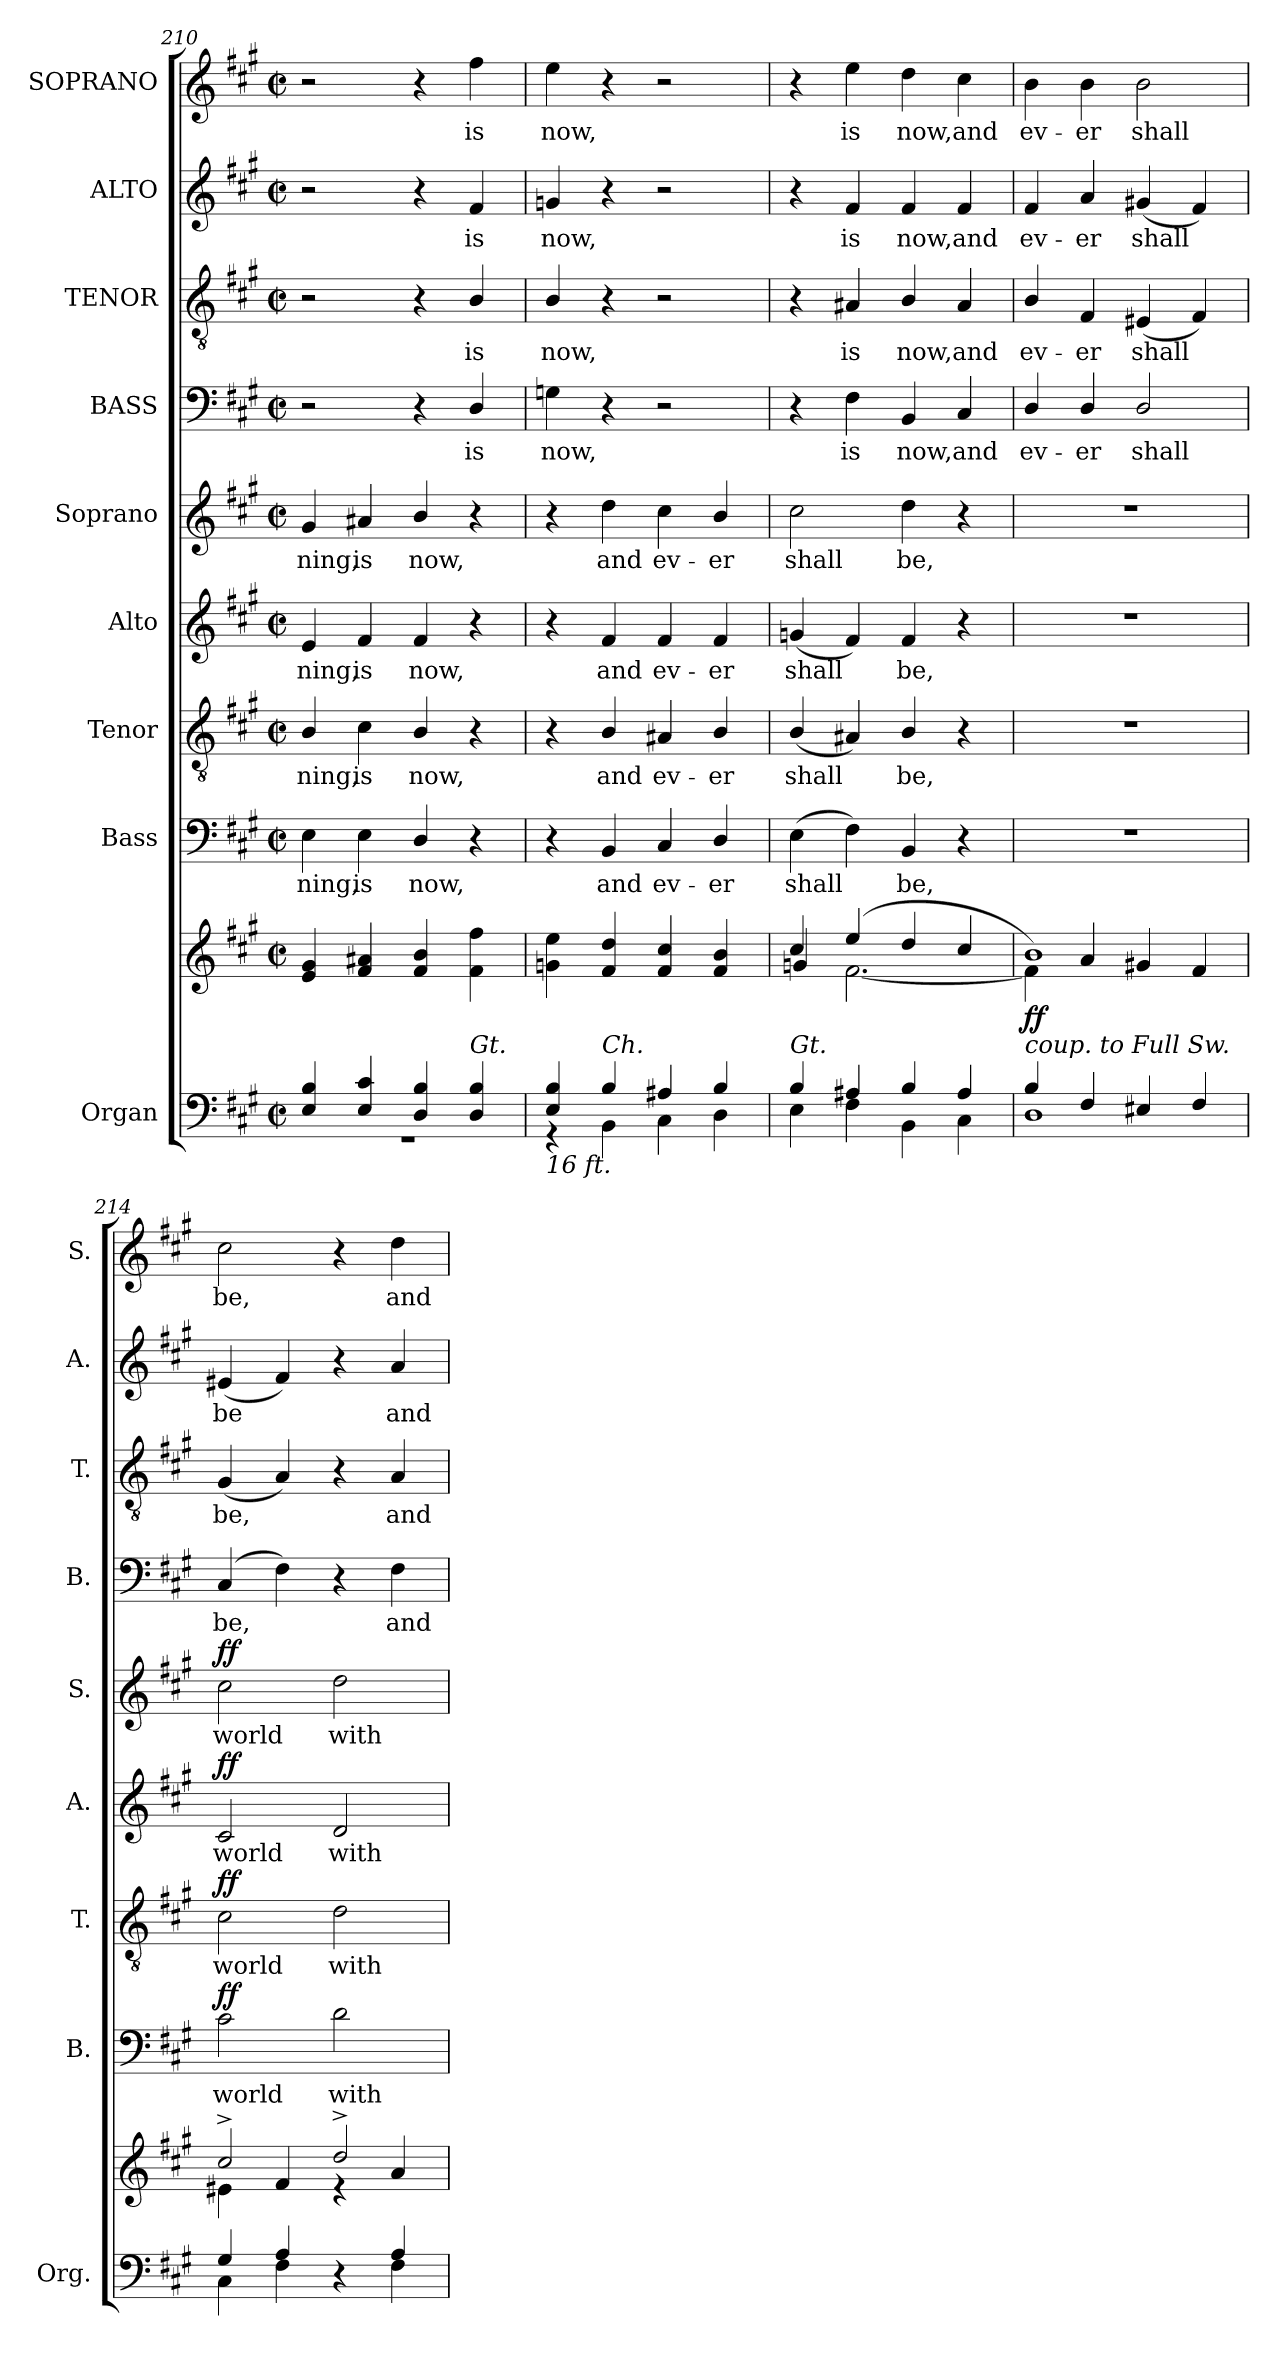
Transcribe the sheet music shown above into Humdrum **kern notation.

**kern	**kern	**dynam	**kern	**text	**dynam	**kern	**text	**dynam	**kern	**text	**dynam	**kern	**text	**dynam	**kern	**text	**kern	**text	**kern	**text	**kern	**text
*part9	*part9	*part9	*part8	*part8	*part8	*part7	*part7	*part7	*part6	*part6	*part6	*part5	*part5	*part5	*part4	*part4	*part3	*part3	*part2	*part2	*part1	*part1
*staff10	*staff9	*staff9/10	*staff8	*staff8	*staff8	*staff7	*staff7	*staff7	*staff6	*staff6	*staff6	*staff5	*staff5	*staff5	*staff4	*staff4	*staff3	*staff3	*staff2	*staff2	*staff1	*staff1
*I"Organ	*	*	*I"Bass	*	*	*I"Tenor	*	*	*I"Alto	*	*	*I"Soprano	*	*	*I"BASS	*	*I"TENOR	*	*I"ALTO	*	*I"SOPRANO	*
*I'Org.	*	*	*I'B.	*	*	*I'T.	*	*	*I'A.	*	*	*I'S.	*	*	*I'B.	*	*I'T.	*	*I'A.	*	*I'S.	*
*clefF4	*clefG2	*	*clefF4	*	*	*clefGv2	*	*	*clefG2	*	*	*clefG2	*	*	*clefF4	*	*clefGv2	*	*clefG2	*	*clefG2	*
*	*	*	*	*	*	*ITrd7c12	*	*	*	*	*	*	*	*	*	*	*ITrd7c12	*	*	*	*	*
*k[f#c#g#]	*k[f#c#g#]	*	*k[f#c#g#]	*	*	*k[f#c#g#]	*	*	*k[f#c#g#]	*	*	*k[f#c#g#]	*	*	*k[f#c#g#]	*	*k[f#c#g#]	*	*k[f#c#g#]	*	*k[f#c#g#]	*
*A:	*A:	*	*A:	*	*	*A:	*	*	*A:	*	*	*A:	*	*	*A:	*	*A:	*	*A:	*	*A:	*
*M2/2	*M2/2	*	*M2/2	*	*	*M2/2	*	*	*M2/2	*	*	*M2/2	*	*	*M2/2	*	*M2/2	*	*M2/2	*	*M2/2	*
*met(c|)	*met(c|)	*	*met(c|)	*	*	*met(c|)	*	*	*met(c|)	*	*	*met(c|)	*	*	*met(c|)	*	*met(c|)	*	*met(c|)	*	*met(c|)	*
=210	=210	=210	=210	=210	=210	=210	=210	=210	=210	=210	=210	=210	=210	=210	=210	=210	=210	=210	=210	=210	=210	=210
*^	*	*	*	*	*	*	*	*	*	*	*	*	*	*	*	*	*	*	*	*	*	*
!	!	!	!	!	!LO:LY:b:color=#000000	!	!	!	!	!	!	!	!	!	!	!	!	!	!	!	!	!	!
!	!	!	!	!	!	!	!	!LO:LY:b:color=#000000	!	!	!	!	!	!	!	!	!	!	!	!	!	!	!
!	!	!	!	!	!	!	!	!	!	!	!LO:LY:b:color=#000000	!	!	!	!	!	!	!	!	!	!	!	!
!	!	!	!	!	!	!	!	!	!	!	!	!	!	!LO:LY:b:color=#000000	!	!	!	!	!	!	!	!	!
4Ei/ 4Bi	1r	4ei/ 4g#i	.	4Ei\	-ning,	.	4BBi/	-ning,	.	4ei/	-ning,	.	4g#i/	-ning,	.	2r	.	2r	.	2r	.	2r	.
!	!	!	!	!	!LO:LY:b:color=#000000	!	!	!	!	!	!	!	!	!	!	!	!	!	!	!	!	!	!
!	!	!	!	!	!	!	!	!LO:LY:b:color=#000000	!	!	!	!	!	!	!	!	!	!	!	!	!	!	!
!	!	!	!	!	!	!	!	!	!	!	!LO:LY:b:color=#000000	!	!	!	!	!	!	!	!	!	!	!	!
!	!	!	!	!	!	!	!	!	!	!	!	!	!	!LO:LY:b:color=#000000	!	!	!	!	!	!	!	!	!
4Ei/ 4c#i	.	4f#i/ 4a#Xi	.	4Ei\	is	.	4C#i\	is	.	4f#i/	is	.	4a#Xi/	is	.	.	.	.	.	.	.	.	.
!	!	!	!	!	!LO:LY:b:color=#000000	!	!	!	!	!	!	!	!	!	!	!	!	!	!	!	!	!	!
!	!	!	!	!	!	!	!	!LO:LY:b:color=#000000	!	!	!	!	!	!	!	!	!	!	!	!	!	!	!
!	!	!	!	!	!	!	!	!	!	!	!LO:LY:b:color=#000000	!	!	!	!	!	!	!	!	!	!	!	!
!	!	!	!	!	!	!	!	!	!	!	!	!	!	!LO:LY:b:color=#000000	!	!	!	!	!	!	!	!	!
4Di/ 4Bi	.	4f#i/ 4bi	.	4Di/	now,	.	4BBi/	now,	.	4f#i/	now,	.	4bi/	now,	.	4r	.	4r	.	4r	.	4r	.
!	!	!	!	!	!	!	!	!	!	!	!	!	!	!	!	!	!LO:LY:b:color=#000000	!	!	!	!	!	!
!	!	!	!	!	!	!	!	!	!	!	!	!	!	!	!	!	!	!	!LO:LY:b:color=#000000	!	!	!	!
!	!	!	!	!	!	!	!	!	!	!	!	!	!	!	!	!	!	!	!	!	!LO:LY:b:color=#000000	!	!
!LO:TX:a:i:t=Gt.	!	!	!	!	!	!	!	!	!	!	!	!	!	!	!	!	!	!	!	!	!	!	!
!	!	!	!	!	!	!	!	!	!	!	!	!	!	!	!	!	!	!	!	!	!	!	!LO:LY:b:color=#000000
4Di/ 4Bi	.	4f#i\ 4ff#i	.	4r	.	.	4r	.	.	4r	.	.	4r	.	.	4Di/	is	4BBi/	is	4f#i/	is	4ff#i\	is
=211	=211	=211	=211	=211	=211	=211	=211	=211	=211	=211	=211	=211	=211	=211	=211	=211	=211	=211	=211	=211	=211	=211	=211
!	!	!	!	!	!	!	!	!	!	!	!	!	!	!	!	!	!LO:LY:b:color=#000000	!	!	!	!	!	!
!	!	!	!	!	!	!	!	!	!	!	!	!	!	!	!	!	!	!	!LO:LY:b:color=#000000	!	!	!	!
!	!	!	!	!	!	!	!	!	!	!	!	!	!	!	!	!	!	!	!	!	!LO:LY:b:color=#000000	!	!
!LO:TX:b:i:t=16 ft.	!	!	!	!	!	!	!	!	!	!	!	!	!	!	!	!	!	!	!	!	!	!	!
!	!	!	!	!	!	!	!	!	!	!	!	!	!	!	!	!	!	!	!	!	!	!	!LO:LY:b:color=#000000
4Ei/ 4Bi	4r	4gni\ 4eei	.	4r	.	.	4r	.	.	4r	.	.	4r	.	.	4Gni\	now,	4BBi/	now,	4gni/	now,	4eei\	now,
!	!	!	!	!	!LO:LY:b:color=#000000	!	!	!	!	!	!	!	!	!	!	!	!	!	!	!	!	!	!
!	!	!	!	!	!	!	!	!LO:LY:b:color=#000000	!	!	!	!	!	!	!	!	!	!	!	!	!	!	!
!	!	!	!	!	!	!	!	!	!	!	!LO:LY:b:color=#000000	!	!	!	!	!	!	!	!	!	!	!	!
!LO:TX:a:i:t=Ch.	!	!	!	!	!	!	!	!	!	!	!	!	!	!	!	!	!	!	!	!	!	!	!
!	!	!	!	!	!	!	!	!	!	!	!	!	!	!LO:LY:b:color=#000000	!	!	!	!	!	!	!	!	!
4Bi/	4BBi\	4f#i/ 4ddi	.	4BBi/	and	.	4BBi/	and	.	4f#i/	and	.	4ddi\	and	.	4r	.	4r	.	4r	.	4r	.
!	!	!	!	!	!LO:LY:b:color=#000000	!	!	!	!	!	!	!	!	!	!	!	!	!	!	!	!	!	!
!	!	!	!	!	!	!	!	!LO:LY:b:color=#000000	!	!	!	!	!	!	!	!	!	!	!	!	!	!	!
!	!	!	!	!	!	!	!	!	!	!	!LO:LY:b:color=#000000	!	!	!	!	!	!	!	!	!	!	!	!
!	!	!	!	!	!	!	!	!	!	!	!	!	!	!LO:LY:b:color=#000000	!	!	!	!	!	!	!	!	!
4A#Xi/	4C#i\	4f#i/ 4cc#i	.	4C#i/	ev-	.	4AA#Xi/	ev-	.	4f#i/	ev-	.	4cc#i\	ev-	.	2r	.	2r	.	2r	.	2r	.
!	!	!	!	!	!LO:LY:b:color=#000000	!	!	!	!	!	!	!	!	!	!	!	!	!	!	!	!	!	!
!	!	!	!	!	!	!	!	!LO:LY:b:color=#000000	!	!	!	!	!	!	!	!	!	!	!	!	!	!	!
!	!	!	!	!	!	!	!	!	!	!	!LO:LY:b:color=#000000	!	!	!	!	!	!	!	!	!	!	!	!
!	!	!	!	!	!	!	!	!	!	!	!	!	!	!LO:LY:b:color=#000000	!	!	!	!	!	!	!	!	!
4Bi/	4Di\	4f#i/ 4bi	.	4Di/	-er	.	4BBi/	-er	.	4f#i/	-er	.	4bi/	-er	.	.	.	.	.	.	.	.	.
=212	=212	=212	=212	=212	=212	=212	=212	=212	=212	=212	=212	=212	=212	=212	=212	=212	=212	=212	=212	=212	=212	=212	=212
*	*	*^	*	*	*	*	*	*	*	*	*	*	*	*	*	*	*	*	*	*	*	*	*
!	!	!	!	!	!	!LO:LY:b:color=#000000	!	!	!	!	!	!	!	!	!	!	!	!	!	!	!	!	!	!
!	!	!	!	!	!	!	!	!	!LO:LY:b:color=#000000	!	!	!	!	!	!	!	!	!	!	!	!	!	!	!
!	!	!	!	!	!	!	!	!	!	!	!	!LO:LY:b:color=#000000	!	!	!	!	!	!	!	!	!	!	!	!
!LO:TX:a:i:t=Gt.	!	!	!	!	!	!	!	!	!	!	!	!	!	!	!	!	!	!	!	!	!	!	!	!
!	!	!	!	!	!	!	!	!	!	!	!	!	!	!	!LO:LY:b:color=#000000	!	!	!	!	!	!	!	!	!
4Bi/	4Ei\	4cc#i/	4gni/	.	(4Ei\	shall	.	(4BBi/	shall	.	(4gni/	shall	.	2cc#i\	shall	.	4r	.	4r	.	4r	.	4r	.
!	!	!	!	!	!	!	!	!	!	!	!	!	!	!	!	!	!	!LO:LY:b:color=#000000	!	!	!	!	!	!
!	!	!	!	!	!	!	!	!	!	!	!	!	!	!	!	!	!	!	!	!LO:LY:b:color=#000000	!	!	!	!
!	!	!	!	!	!	!	!	!	!	!	!	!	!	!	!	!	!	!	!	!	!	!LO:LY:b:color=#000000	!	!
!	!	!	!	!	!	!	!	!	!	!	!	!	!	!	!	!	!	!	!	!	!	!	!	!LO:LY:b:color=#000000
4A#Xi/	4F#i\	(4eei/	[2.f#i\	.	4F#i\)	.	.	4AA#Xi/)	.	.	4f#i/)	.	.	.	.	.	4F#i\	is	4AA#Xi/	is	4f#i/	is	4eei\	is
!	!	!	!	!	!	!LO:LY:b:color=#000000	!	!	!	!	!	!	!	!	!	!	!	!	!	!	!	!	!	!
!	!	!	!	!	!	!	!	!	!LO:LY:b:color=#000000	!	!	!	!	!	!	!	!	!	!	!	!	!	!	!
!	!	!	!	!	!	!	!	!	!	!	!	!LO:LY:b:color=#000000	!	!	!	!	!	!	!	!	!	!	!	!
!	!	!	!	!	!	!	!	!	!	!	!	!	!	!	!LO:LY:b:color=#000000	!	!	!	!	!	!	!	!	!
!	!	!	!	!	!	!	!	!	!	!	!	!	!	!	!	!	!	!LO:LY:b:color=#000000	!	!	!	!	!	!
!	!	!	!	!	!	!	!	!	!	!	!	!	!	!	!	!	!	!	!	!LO:LY:b:color=#000000	!	!	!	!
!	!	!	!	!	!	!	!	!	!	!	!	!	!	!	!	!	!	!	!	!	!	!LO:LY:b:color=#000000	!	!
!	!	!	!	!	!	!	!	!	!	!	!	!	!	!	!	!	!	!	!	!	!	!	!	!LO:LY:b:color=#000000
4Bi/	4BBi\	4ddi/	.	.	4BBi/	be,	.	4BBi/	be,	.	4f#i/	be,	.	4ddi\	be,	.	4BBi/	now,	4BBi/	now,	4f#i/	now,	4ddi\	now,
!	!	!	!	!	!	!	!	!	!	!	!	!	!	!	!	!	!	!LO:LY:b:color=#000000	!	!	!	!	!	!
!	!	!	!	!	!	!	!	!	!	!	!	!	!	!	!	!	!	!	!	!LO:LY:b:color=#000000	!	!	!	!
!	!	!	!	!	!	!	!	!	!	!	!	!	!	!	!	!	!	!	!	!	!	!LO:LY:b:color=#000000	!	!
!	!	!	!	!	!	!	!	!	!	!	!	!	!	!	!	!	!	!	!	!	!	!	!	!LO:LY:b:color=#000000
4A#i/	4C#i\	4cc#i/	.	.	4r	.	.	4r	.	.	4r	.	.	4r	.	.	4C#i/	and	4AA#i/	and	4f#i/	and	4cc#i\	and
!!LO:PB:g=z
=213	=213	=213	=213	=213	=213	=213	=213	=213	=213	=213	=213	=213	=213	=213	=213	=213	=213	=213	=213	=213	=213	=213	=213	=213
!	!	!	!	!	!	!	!	!	!	!	!	!	!	!	!	!	!	!LO:LY:b:color=#000000	!	!	!	!	!	!
!	!	!	!	!	!	!	!	!	!	!	!	!	!	!	!	!	!	!	!	!LO:LY:b:color=#000000	!	!	!	!
!	!	!	!	!	!	!	!	!	!	!	!	!	!	!	!	!	!	!	!	!	!	!LO:LY:b:color=#000000	!	!
!LO:TX:a:i:t=coup. to Full Sw.	!	!	!	!	!	!	!	!	!	!	!	!	!	!	!	!	!	!	!	!	!	!	!	!
!	!	!	!	!	!	!	!	!	!	!	!	!	!	!	!	!	!	!	!	!	!	!	!	!LO:LY:b:color=#000000
4Bi/	1Di	1bi)	4f#i\]	ff	1r	.	.	1r	.	.	1r	.	.	1r	.	.	4Di/	ev-	4BBi/	ev-	4f#i/	ev-	4bi\	ev-
!	!	!	!	!	!	!	!	!	!	!	!	!	!	!	!	!	!	!LO:LY:b:color=#000000	!	!	!	!	!	!
!	!	!	!	!	!	!	!	!	!	!	!	!	!	!	!	!	!	!	!	!LO:LY:b:color=#000000	!	!	!	!
!	!	!	!	!	!	!	!	!	!	!	!	!	!	!	!	!	!	!	!	!	!	!LO:LY:b:color=#000000	!	!
!	!	!	!	!	!	!	!	!	!	!	!	!	!	!	!	!	!	!	!	!	!	!	!	!LO:LY:b:color=#000000
4F#i/	.	.	4ai/	.	.	.	.	.	.	.	.	.	.	.	.	.	4Di/	-er	4FF#i/	-er	4ai/	-er	4bi\	-er
!	!	!	!	!	!	!	!	!	!	!	!	!	!	!	!	!	!	!LO:LY:b:color=#000000	!	!	!	!	!	!
!	!	!	!	!	!	!	!	!	!	!	!	!	!	!	!	!	!	!	!	!LO:LY:b:color=#000000	!	!	!	!
!	!	!	!	!	!	!	!	!	!	!	!	!	!	!	!	!	!	!	!	!	!	!LO:LY:b:color=#000000	!	!
!	!	!	!	!	!	!	!	!	!	!	!	!	!	!	!	!	!	!	!	!	!	!	!	!LO:LY:b:color=#000000
4E#Xi/	.	.	4g#Xi/	.	.	.	.	.	.	.	.	.	.	.	.	.	2Di/	shall	(4EE#Xi/	shall	(4g#Xi/	shall	2bi\	shall
4F#i/	.	.	4f#i/	.	.	.	.	.	.	.	.	.	.	.	.	.	.	.	4FF#i/)	.	4f#i/)	.	.	.
=214	=214	=214	=214	=214	=214	=214	=214	=214	=214	=214	=214	=214	=214	=214	=214	=214	=214	=214	=214	=214	=214	=214	=214	=214
!	!	!	!	!	!	!LO:LY:b:color=#000000	!	!	!	!	!	!	!	!	!	!	!	!	!	!	!	!	!	!
!	!	!	!	!	!	!	!	!	!LO:LY:b:color=#000000	!	!	!	!	!	!	!	!	!	!	!	!	!	!	!
!	!	!	!	!	!	!	!	!	!	!	!	!LO:LY:b:color=#000000	!	!	!	!	!	!	!	!	!	!	!	!
!	!	!	!	!	!	!	!	!	!	!	!	!	!	!	!LO:LY:b:color=#000000	!	!	!	!	!	!	!	!	!
!	!	!	!	!	!	!	!	!	!	!	!	!	!	!	!	!	!	!LO:LY:b:color=#000000	!	!	!	!	!	!
!	!	!	!	!	!	!	!	!	!	!	!	!	!	!	!	!	!	!	!	!LO:LY:b:color=#000000	!	!	!	!
!	!	!	!	!	!	!	!	!	!	!	!	!	!	!	!	!	!	!	!	!	!	!LO:LY:b:color=#000000	!	!
!	!	!	!	!	!	!	!	!	!	!	!	!	!	!	!	!	!	!	!	!	!	!	!	!LO:LY:b:color=#000000
4G#i/	4C#i\	2cc#^i/	4e#Xi\	.	2c#i\	world	ff	2C#i\	world	ff	2c#i/	world	ff	2cc#i\	world	ff	(4C#i/	be,	(4GG#i/	be,	(4e#Xi/	be	2cc#i\	be,
4Ai/	4F#i\	.	4f#i/	.	.	.	.	.	.	.	.	.	.	.	.	.	4F#i\)	.	4AAi/)	.	4f#i/)	.	.	.
!	!	!	!	!	!	!LO:LY:b:color=#000000	!	!	!	!	!	!	!	!	!	!	!	!	!	!	!	!	!	!
!	!	!	!	!	!	!	!	!	!LO:LY:b:color=#000000	!	!	!	!	!	!	!	!	!	!	!	!	!	!	!
!	!	!	!	!	!	!	!	!	!	!	!	!LO:LY:b:color=#000000	!	!	!	!	!	!	!	!	!	!	!	!
!	!	!	!	!	!	!	!	!	!	!	!	!	!	!	!LO:LY:b:color=#000000	!	!	!	!	!	!	!	!	!
4r	4ryy	2dd^i/	4r	.	2di\	with-	.	2Di\	with-	.	2di/	with-	.	2ddi\	with-	.	4r	.	4r	.	4r	.	4r	.
!	!	!	!	!	!	!	!	!	!	!	!	!	!	!	!	!	!	!LO:LY:b:color=#000000	!	!	!	!	!	!
!	!	!	!	!	!	!	!	!	!	!	!	!	!	!	!	!	!	!	!	!LO:LY:b:color=#000000	!	!	!	!
!	!	!	!	!	!	!	!	!	!	!	!	!	!	!	!	!	!	!	!	!	!	!LO:LY:b:color=#000000	!	!
!	!	!	!	!	!	!	!	!	!	!	!	!	!	!	!	!	!	!	!	!	!	!	!	!LO:LY:b:color=#000000
4Ai/	4F#i\	.	4ai/	.	.	.	.	.	.	.	.	.	.	.	.	.	4F#i\	and	4AAi/	and	4ai/	and	4ddi\	and
*v	*v	*	*	*	*	*	*	*	*	*	*	*	*	*	*	*	*	*	*	*	*	*	*	*
*	*v	*v	*	*	*	*	*	*	*	*	*	*	*	*	*	*	*	*	*	*	*	*	*
=	=	=	=	=	=	=	=	=	=	=	=	=	=	=	=	=	=	=	=	=	=	=
*-	*-	*-	*-	*-	*-	*-	*-	*-	*-	*-	*-	*-	*-	*-	*-	*-	*-	*-	*-	*-	*-	*-
